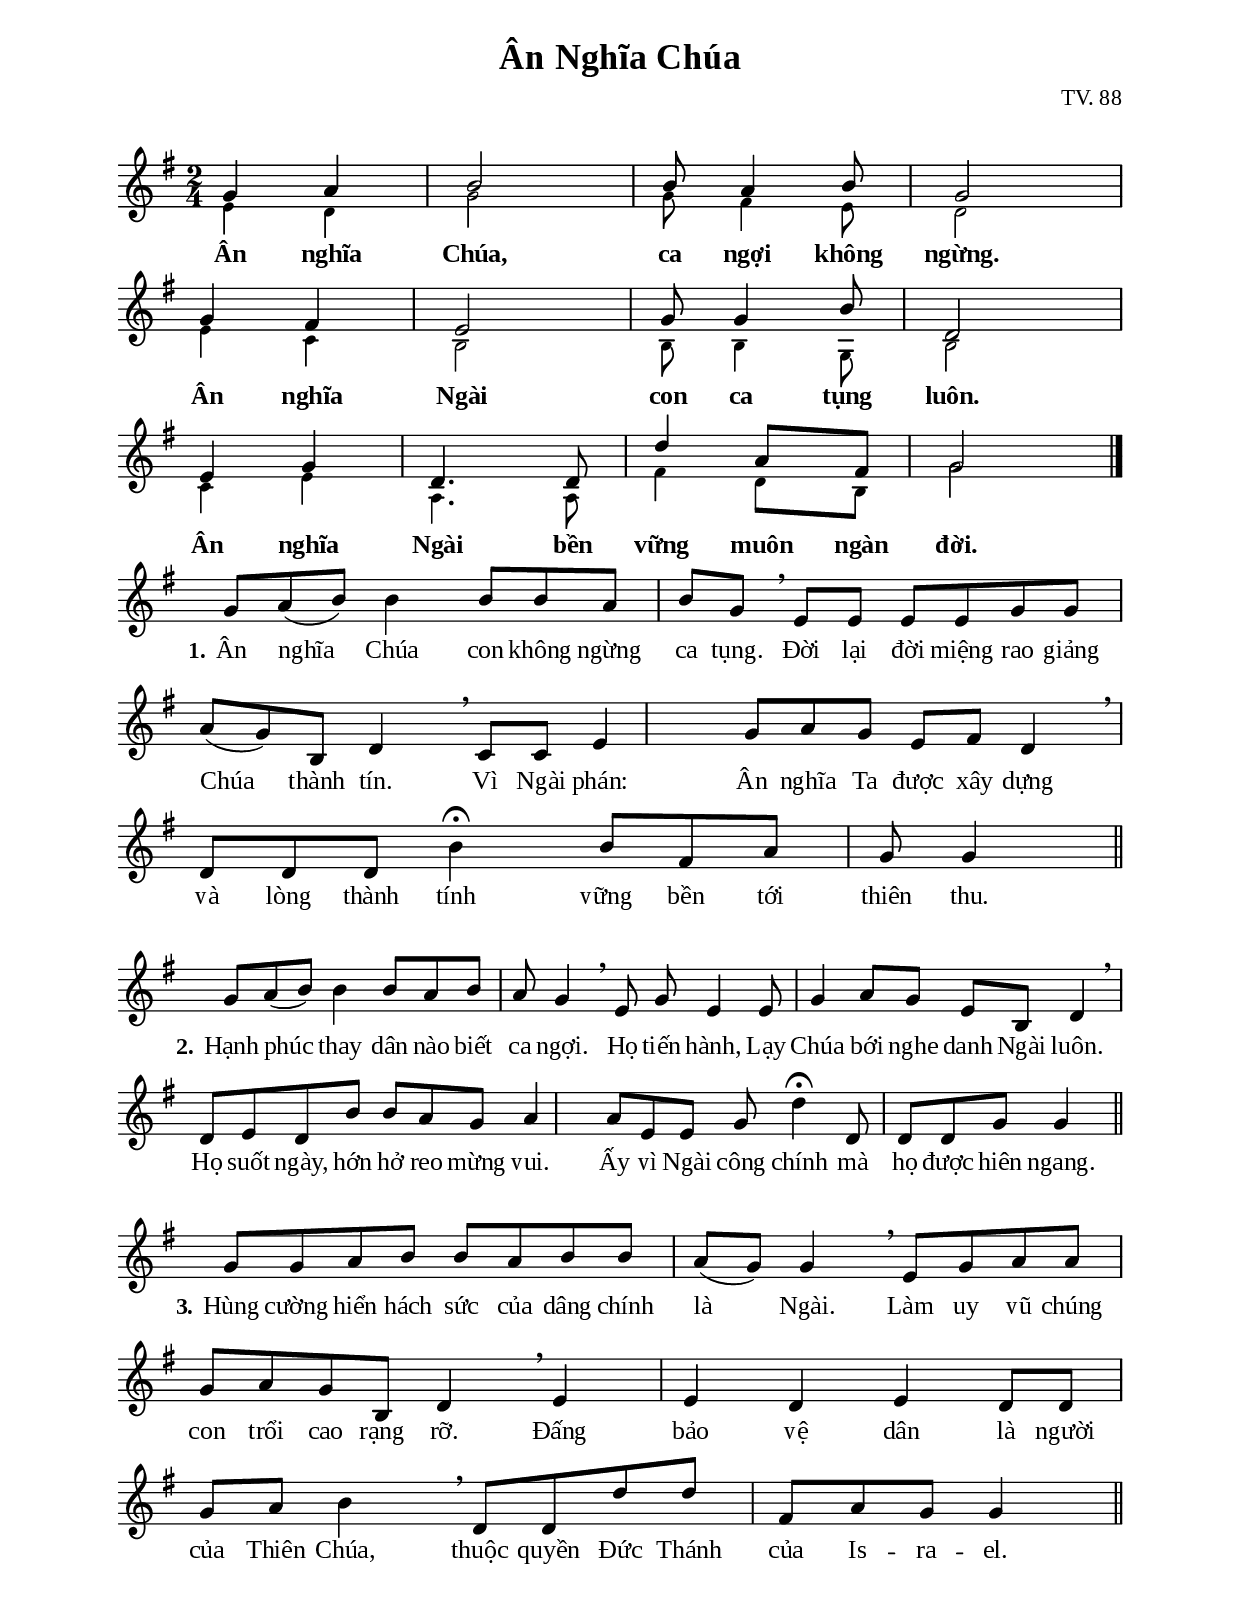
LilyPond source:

% Cài đặt chung
\version "2.20.0"
\include "english.ly"

\header {
  title = "Ân Nghĩa Chúa"
  composer = "TV. 88"
  arranger = " "
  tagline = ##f
}

global = {
  \key g \major
  \time 2/4
}

\paper {
  #(set-paper-size "a4")
  top-margin = 20\mm
  bottom-margin = 15\mm
  left-margin = 20\mm
  right-margin = 20\mm
  indent = #0
  #(define fonts
	 (make-pango-font-tree "Liberation Serif"
	 		       "Liberation Serif"
			       "Liberation Serif"
			       (/ 20 20)))
}

% Nhạc điệp khúc
nhacDiepKhucSop= \relative c'' {
  \override Lyrics.LyricSpace.minimum-distance = #4.0
  \override Score.BarNumber.break-visibility = ##(#f #f #f)
  g4 a |
  b2 |
  b8 a4 b8 |
  g2 |
  g4 fs |
  e2 |
  g8 g4 b8 |
  d,2 |
  e4 g |
  d4. d8 |
  d'4 a8 fs |
  g2 \bar "|."
}

nhacDiepKhucBass= \relative c' {
  \override Lyrics.LyricSpace.minimum-distance = #4.0
  \override Score.BarNumber.break-visibility = ##(#f #f #f)
  \override NoteHead.font-size = #-2
  e4 d |
  g2 |
  g8 fs4 e8 |
  d2 |
  e4 c |
  b2 |
  b8 b4 g8 |
  b2 |
  c4 e |
  a,4. a8 |
  fs'4 d8 b |
  g'2
}

% Nhạc phiên khúc
nhacPhienKhucMot = \relative c'' {
  \set Score.barAlways = ##t
  \set Score.defaultBarType = ""
  \override Score.BarNumber.break-visibility = ##(#f #f #f)
  g8 a _(b) b4 b8 b a b g \breathe
  e e e e g g a (g) b, d4 \breathe
  c8 c e4 g8 a g e fs d4 \breathe
  d8 d d b'4 \fermata b8 fs a g g4 \bar "||"
}

nhacPhienKhucHai = \relative c'' {
  \set Score.barAlways = ##t
  \set Score.defaultBarType = ""
  \override Score.BarNumber.break-visibility = ##(#f #f #f)
  g8 a _(b) b4 b8 a b a g4 \breathe
  e8 g e4 e8 g4 a8 g e b d4 \breathe
  d8 e d b' b a g a4 a8 e e g d'4 \fermata
  d,8 d d g g4 \bar "||"
}

nhacPhienKhucBa = \relative c'' {
  \set Score.barAlways = ##t
  \set Score.defaultBarType = ""
  \override Score.BarNumber.break-visibility = ##(#f #f #f)
  g8 g a b b a b b a (g) g4 \breathe
  e8 g a a g a g b, d4 \breathe
  e4 e d e4 d8 d g a b4 \breathe
  d,8 d d' d fs, a g g4 \bar "||"
}

% Lời điệp khúc
loiDiepKhuc = \lyricmode {
  \override Lyrics.LyricText.font-series = #'bold
  Ân nghĩa Chúa, ca ngợi không ngừng.
  Ân nghĩa Ngài con ca tụng luôn.
  Ân nghĩa Ngài bền vững muôn ngàn đời.
}

% Lời phiên khúc
loiPhienKhucMot = \lyricmode {
  \set stanza = #"1."
  Ân nghĩa Chúa con không ngừng ca tụng.
  Đời lại đời miệng rao giảng Chúa thành tín.
  Vì Ngài phán: Ân nghĩa Ta được xây dựng
  và lòng thành tính vững bền tới thiên thu.
}

loiPhienKhucHai = \lyricmode {
  \set stanza = #"2."
  Hạnh phúc thay dân nào biết ca ngợi.
  Họ tiến hành, Lạy Chúa bới nghe danh Ngài luôn.
  Họ suốt ngày, hớn hở reo mừng vui.
  Ấy vì Ngài công chính mà họ được hiên ngang.
}

loiPhienKhucBa = \lyricmode {
  \set stanza = #"3."
  Hùng cường hiển hách sức của dâng chính là Ngài.
  Làm uy vũ chúng con trổi cao rạng rỡ.
  Đấng bảo vệ dân là người của Thiên Chúa,
  thuộc quyền Đức Thánh của Is -- ra -- el.
}


% Dàn trang
\score {
  \new ChoirStaff <<
    \new Staff = chorus \with {
        \consists "Merge_rests_engraver"
      }
      <<
      \new Voice = "sopranos" {
        \voiceOne \global \stemUp \nhacDiepKhucSop
      }
      \new Voice = "basses" {
        \voiceTwo \global \stemDown \nhacDiepKhucBass
      }
    >>
    \new Lyrics = basses
    \context Lyrics = basses \lyricsto sopranos \loiDiepKhuc
  >>
}

\score {
  \new ChoirStaff <<
    \new Staff = verses <<
      \override Staff.TimeSignature.transparent = ##t
      \new Voice = "verse" {
        \key g \major \stemNeutral \nhacPhienKhucMot
      }
    >>
    \new Lyrics \lyricsto verse \loiPhienKhucMot
  >>
}

\score {
  \new ChoirStaff <<
    \new Staff = verses <<
      \override Staff.TimeSignature.transparent = ##t
      \new Voice = "verse" {
        \key g \major \stemNeutral \nhacPhienKhucHai
      }
    >>
    \new Lyrics \lyricsto verse \loiPhienKhucHai
  >>
}

\score {
  \new ChoirStaff <<
    \new Staff = verses <<
      \override Staff.TimeSignature.transparent = ##t
      \new Voice = "verse" {
        \key g \major \stemNeutral \nhacPhienKhucBa
      }
    >>
    \new Lyrics \lyricsto verse \loiPhienKhucBa
  >>
}
